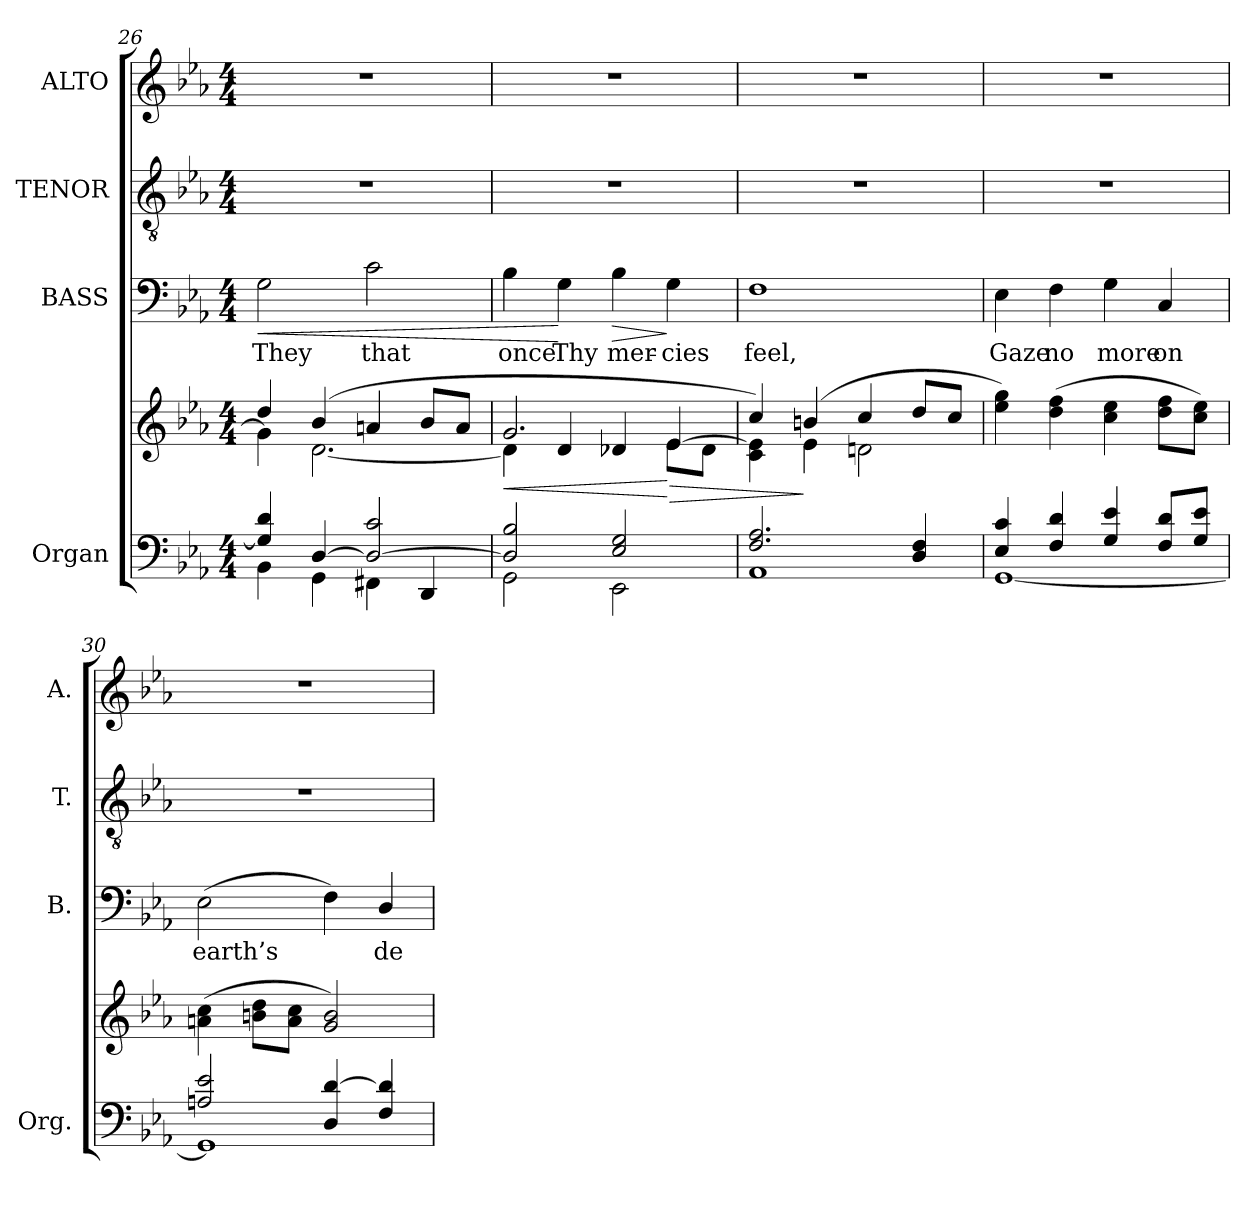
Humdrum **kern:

**kern	**kern	**dynam	**kern	**text	**dynam	**kern	**kern
*part4	*part4	*part4	*part3	*part3	*part3	*part2	*part1
*staff5	*staff4	*staff4/5	*staff3	*staff3	*staff3	*staff2	*staff1
*I"Organ	*	*	*I"BASS	*	*	*I"TENOR	*I"ALTO
*I'Org.	*	*	*I'B.	*	*	*I'T.	*I'A.
*clefF4	*clefG2	*	*clefF4	*	*	*clefGv2	*clefG2
*	*	*	*	*	*	*ITrd7c12	*
*k[b-e-a-]	*k[b-e-a-]	*	*k[b-e-a-]	*	*	*k[b-e-a-]	*k[b-e-a-]
*E-:	*E-:	*	*E-:	*	*	*E-:	*E-:
*M4/4	*M4/4	*	*M4/4	*	*	*M4/4	*M4/4
=26	=26	=26	=26	=26	=26	=26	=26
*^	*^	*	*	*	*	*	*
!	!	!	!	!	!	!LO:LY:b:color=#000000	!LO:HP:b	!	!
4Gi/] 4di	4BB-i\	4ddi/	4gi\]	.	2Gi\	They	<	1r	1r
[4Di/	4GGi\	(4b-i/	[2.di\	.	.	.	.	.	.
!	!	!	!	!	!	!LO:LY:b:color=#000000	!	!	!
2Di/_ 2ci	4FF#Xi\	4ani/	.	.	2ci\	that	.	.	.
.	4DDi/	8b-i/L	.	.	.	.	.	.	.
.	.	8ai/J	.	.	.	.	.	.	.
=27	=27	=27	=27	=27	=27	=27	=27	=27	=27
!	!	!	!	!LO:HP:b	!	!	!	!	!
!	!	!	!	!	!	!LO:LY:b:color=#000000	!	!	!
2Di/] 2B-i	2GGi\	2.gi/	4di\]	<	4B-i\	once	.	1r	1r
!	!	!	!	!	!	!LO:LY:b:color=#000000	!	!	!
.	.	.	4di/	.	4Gi\	Thy	[	.	.
!	!	!	!	!	!	!LO:LY:b:color=#000000	!LO:HP:b	!	!
2E-i/ 2Gi	2EE-i\	.	4d-Xi/	.	4B-i\	mer-	>	.	.
!	!	!	!	!LO:HP:n=1:b	!	!	!	!	!
!	!	!	!	!	!	!LO:LY:b:color=#000000	!	!	!
.	.	[4e-i/	8e-i\L	[ >	4Gi\	-cies	]	.	.
.	.	.	8d-i\J	.	.	.	.	.	.
=28	=28	=28	=28	=28	=28	=28	=28	=28	=28
!	!	!	!	!	!	!LO:LY:b:color=#000000	!	!	!
2.Fi/ 2.A-i	1AA-i	4cci/)	4ci\ 4e-i]	.	1Fi	feel,	.	1r	1r
.	.	(4bni/	4e-i\	]	.	.	.	.	.
.	.	4cci/	2dni\	.	.	.	.	.	.
4Di/ 4Fi	.	8ddi/L	.	.	.	.	.	.	.
.	.	8cci/J	.	.	.	.	.	.	.
*	*	*v	*v	*	*	*	*	*	*
=29	=29	=29	=29	=29	=29	=29	=29	=29
!	!	!	!	!	!LO:LY:b:color=#000000	!	!	!
4E-i/ 4ci	[1GGi	4ee-i\ 4ggi)	.	4E-i\	Gaze	.	1r	1r
!	!	!	!	!	!LO:LY:b:color=#000000	!	!	!
4Fi/ 4di	.	(4ddi\ 4ffi	.	4Fi\	no	.	.	.
!	!	!	!	!	!LO:LY:b:color=#000000	!	!	!
4Gi/ 4e-i	.	4cci\ 4ee-i	.	4Gi\	more	.	.	.
!	!	!	!	!	!LO:LY:b:color=#000000	!	!	!
8Fi/ 8diL	.	8ddi\ 8ffiL	.	4Ci/	on	.	.	.
8Gi/ 8e-iJ	.	8cci\ 8ee-iJ)	.	.	.	.	.	.
!!LO:LB:g=z
=30	=30	=30	=30	=30	=30	=30	=30	=30
!	!	!	!	!	!LO:LY:b:color=#000000	!	!	!
2Ani/ 2e-i	1GGi]	(4ani\ 4cci	.	(2E-i\	earth’s	.	1r	1r
.	.	8bni\ 8ddiL	.	.	.	.	.	.
.	.	8ai\ 8cciJ	.	.	.	.	.	.
4Di/ [4di	.	2gi/ 2bi)	.	4Fi\)	.	.	.	.
!	!	!	!	!	!LO:LY:b:color=#000000	!	!	!
4Fi/ 4di]	.	.	.	4Di/	de-	.	.	.
*v	*v	*	*	*	*	*	*	*
=	=	=	=	=	=	=	=
*-	*-	*-	*-	*-	*-	*-	*-
